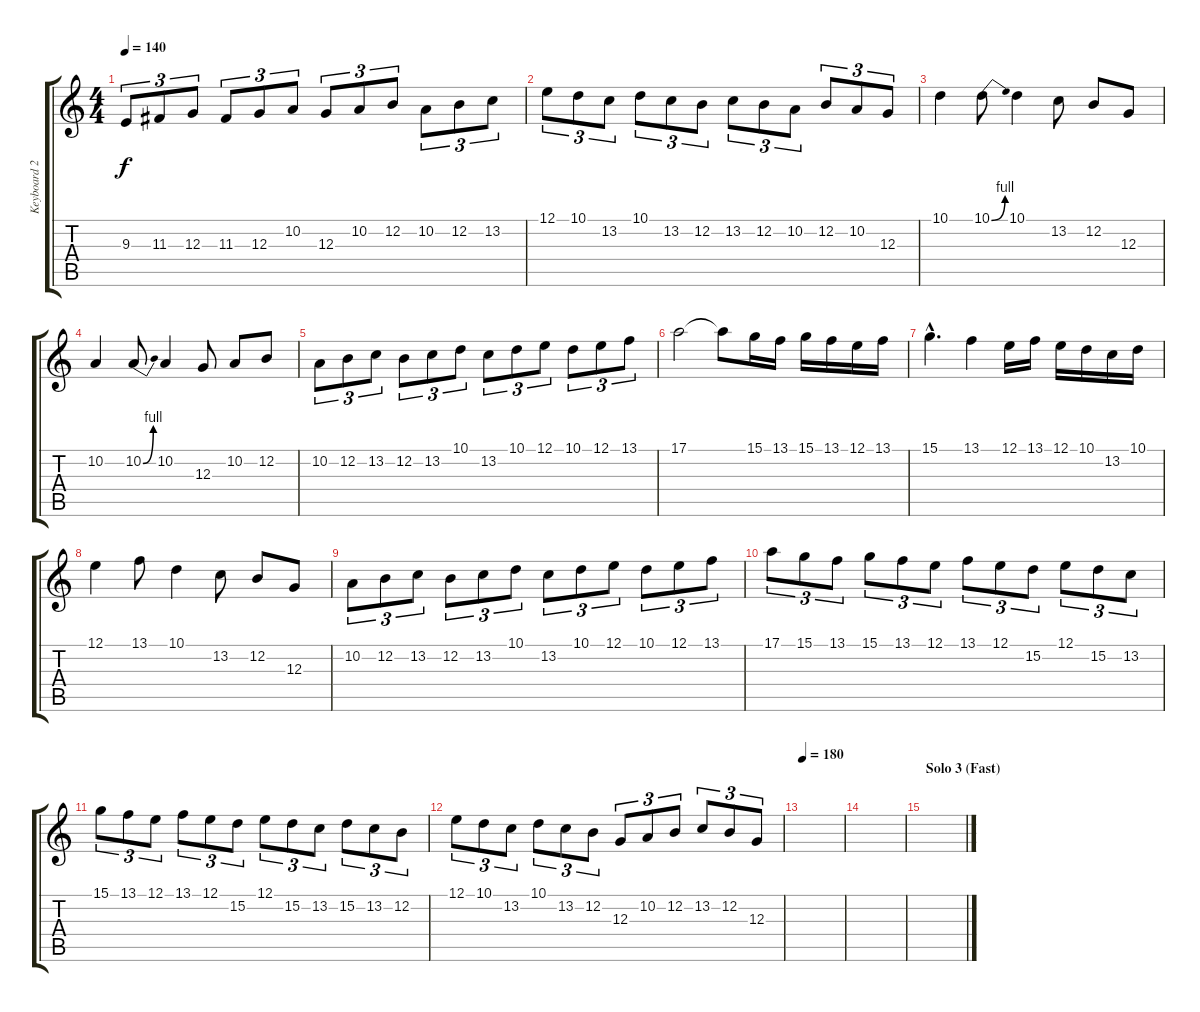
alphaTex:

\track ("Keyboard 2" "Keyboard 2") {instrument stringensemble1}
\staff {score tabs}
\tuning (E4 B3 G3 D3 A2 E2) {hide}
\ts (4 4)
\tempo 140
\clef g2
\ks c
9.3.8{tu (3 2) dy f} 11.3.8{tu (3 2)} 12.3.8{tu (3 2)} 11.3.8{tu (3 2)} 12.3.8{tu (3 2)} 10.2.8{tu (3 2)} 12.3.8{tu (3 2)} 10.2.8{tu (3 2)} 12.2.8{tu (3 2)} 10.2.8{tu (3 2)} 12.2.8{tu (3 2)} 13.2.8{tu (3 2)} |
12.1.8{tu (3 2)} 10.1.8{tu (3 2)} 13.2.8{tu (3 2)} 10.1.8{tu (3 2)} 13.2.8{tu (3 2)} 12.2.8{tu (3 2)} 13.2.8{tu (3 2)} 12.2.8{tu (3 2)} 10.2.8{tu (3 2)} 12.2.8{tu (3 2)} 10.2.8{tu (3 2)} 12.3.8{tu (3 2)} |
10.1.4 10.1{be (bend 0 0 60 4)}.8 10.1.4 13.2.8 12.2.8 12.3.8 |
10.2.4 10.2{be (bend 0 0 60 4)}.8 10.2.4 12.3.8 10.2.8 12.2.8 |
10.2.8{tu (3 2)} 12.2.8{tu (3 2)} 13.2.8{tu (3 2)} 12.2.8{tu (3 2)} 13.2.8{tu (3 2)} 10.1.8{tu (3 2)} 13.2.8{tu (3 2)} 10.1.8{tu (3 2)} 12.1.8{tu (3 2)} 10.1.8{tu (3 2)} 12.1.8{tu (3 2)} 13.1.8{tu (3 2)} |
17.1.2 17.1{t}.8 15.1.16 13.1.16 15.1.16 13.1.16 12.1.16 13.1.16 |
15.1{hac}.4{d} 13.1.4 12.1.16 13.1.16 12.1.16 10.1.16 13.2.16 10.1.16 |
12.1.4 13.1.8 10.1.4 13.2.8 12.2.8 12.3.8 |
10.2.8{tu (3 2)} 12.2.8{tu (3 2)} 13.2.8{tu (3 2)} 12.2.8{tu (3 2)} 13.2.8{tu (3 2)} 10.1.8{tu (3 2)} 13.2.8{tu (3 2)} 10.1.8{tu (3 2)} 12.1.8{tu (3 2)} 10.1.8{tu (3 2)} 12.1.8{tu (3 2)} 13.1.8{tu (3 2)} |
17.1.8{tu (3 2)} 15.1.8{tu (3 2)} 13.1.8{tu (3 2)} 15.1.8{tu (3 2)} 13.1.8{tu (3 2)} 12.1.8{tu (3 2)} 13.1.8{tu (3 2)} 12.1.8{tu (3 2)} 15.2.8{tu (3 2)} 12.1.8{tu (3 2)} 15.2.8{tu (3 2)} 13.2.8{tu (3 2)} |
15.1.8{tu (3 2)} 13.1.8{tu (3 2)} 12.1.8{tu (3 2)} 13.1.8{tu (3 2)} 12.1.8{tu (3 2)} 15.2.8{tu (3 2)} 12.1.8{tu (3 2)} 15.2.8{tu (3 2)} 13.2.8{tu (3 2)} 15.2.8{tu (3 2)} 13.2.8{tu (3 2)} 12.2.8{tu (3 2)} |
12.1.8{tu (3 2)} 10.1.8{tu (3 2)} 13.2.8{tu (3 2)} 10.1.8{tu (3 2)} 13.2.8{tu (3 2)} 12.2.8{tu (3 2)} 12.3.8{tu (3 2)} 10.2.8{tu (3 2)} 12.2.8{tu (3 2)} 13.2.8{tu (3 2)} 12.2.8{tu (3 2)} 12.3.8{tu (3 2)} |
\tempo 180
|
|
\section ("" "Solo 3 (Fast)")
